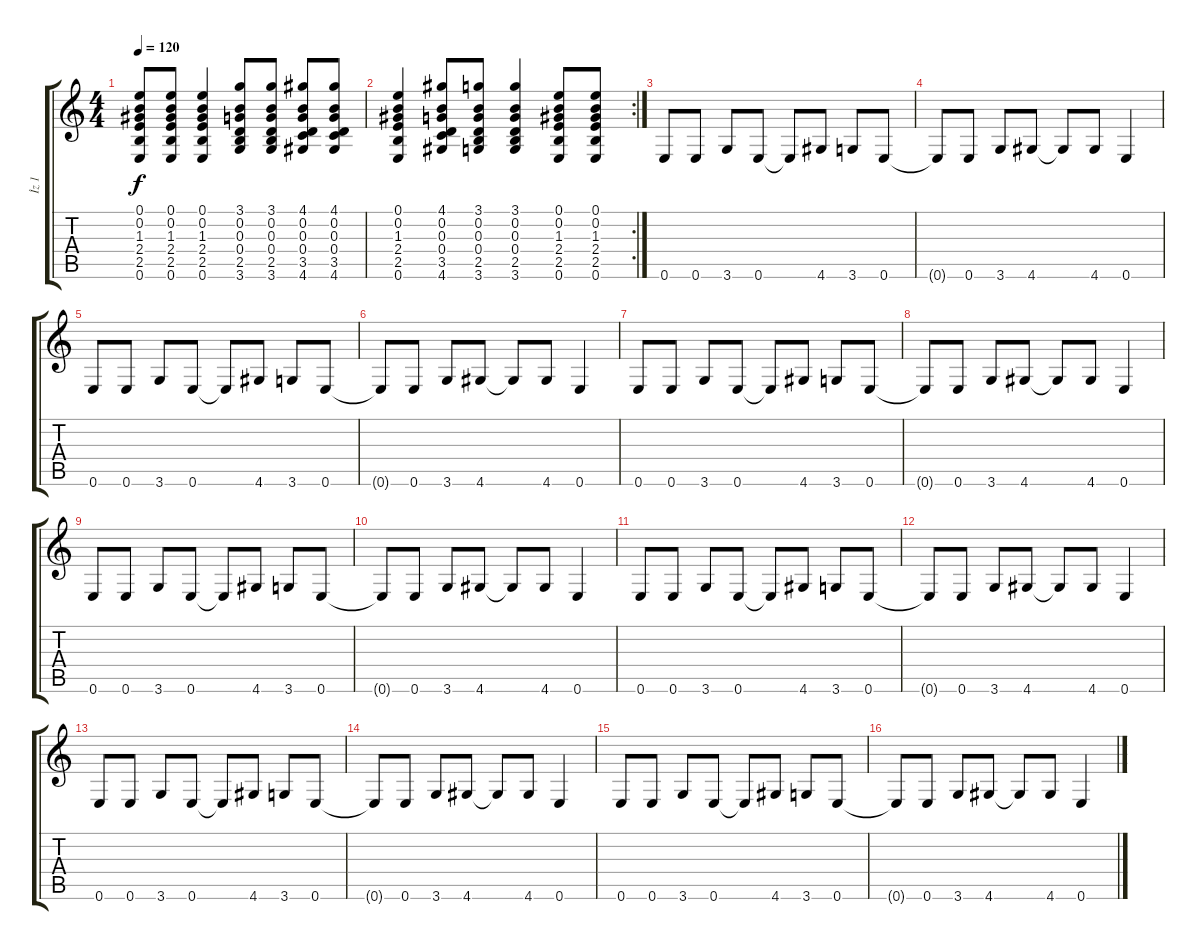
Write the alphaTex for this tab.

\track ("İz 1" "İz 1") {instrument acousticguitarsteel}
\staff {score tabs}
\tuning (E4 B3 G3 D3 A2 E2) {hide}
\ts (4 4)
\tempo 120
\clef g2
\ks c
(0.1 0.2 1.3 2.4 2.5 0.6).8{dy f} (0.1 0.2 1.3 2.4 2.5 0.6).8 (0.1 0.2 1.3 2.4 2.5 0.6).4 (3.1 0.2 0.3 0.4 2.5 3.6).8 (3.1 0.2 0.3 0.4 2.5 3.6).8 (4.1 0.2 0.3 0.4 3.5 4.6).8 (4.1 0.2 0.3 0.4 3.5 4.6).8 |
\rc 2
(0.1 0.2 1.3 2.4 2.5 0.6).4 (4.1 0.2 0.3 0.4 3.5 4.6).8 (3.1 0.2 0.3 0.4 2.5 3.6).8 (3.1 0.2 0.3 0.4 2.5 3.6).4 (0.1 0.2 1.3 2.4 2.5 0.6).8 (0.1 0.2 1.3 2.4 2.5 0.6).8 |
0.6.8 0.6.8 3.6.8 0.6.8 0.6{t}.8 4.6.8 3.6.8 0.6.8 |
0.6{t}.8 0.6.8 3.6.8 4.6.8 4.6{t}.8 4.6.8 0.6.4 |
0.6.8 0.6.8 3.6.8 0.6.8 0.6{t}.8 4.6.8 3.6.8 0.6.8 |
0.6{t}.8 0.6.8 3.6.8 4.6.8 4.6{t}.8 4.6.8 0.6.4 |
0.6.8 0.6.8 3.6.8 0.6.8 0.6{t}.8 4.6.8 3.6.8 0.6.8 |
0.6{t}.8 0.6.8 3.6.8 4.6.8 4.6{t}.8 4.6.8 0.6.4 |
0.6.8 0.6.8 3.6.8 0.6.8 0.6{t}.8 4.6.8 3.6.8 0.6.8 |
0.6{t}.8 0.6.8 3.6.8 4.6.8 4.6{t}.8 4.6.8 0.6.4 |
0.6.8 0.6.8 3.6.8 0.6.8 0.6{t}.8 4.6.8 3.6.8 0.6.8 |
0.6{t}.8 0.6.8 3.6.8 4.6.8 4.6{t}.8 4.6.8 0.6.4 |
0.6.8 0.6.8 3.6.8 0.6.8 0.6{t}.8 4.6.8 3.6.8 0.6.8 |
0.6{t}.8 0.6.8 3.6.8 4.6.8 4.6{t}.8 4.6.8 0.6.4 |
0.6.8 0.6.8 3.6.8 0.6.8 0.6{t}.8 4.6.8 3.6.8 0.6.8 |
0.6{t}.8 0.6.8 3.6.8 4.6.8 4.6{t}.8 4.6.8 0.6.4
